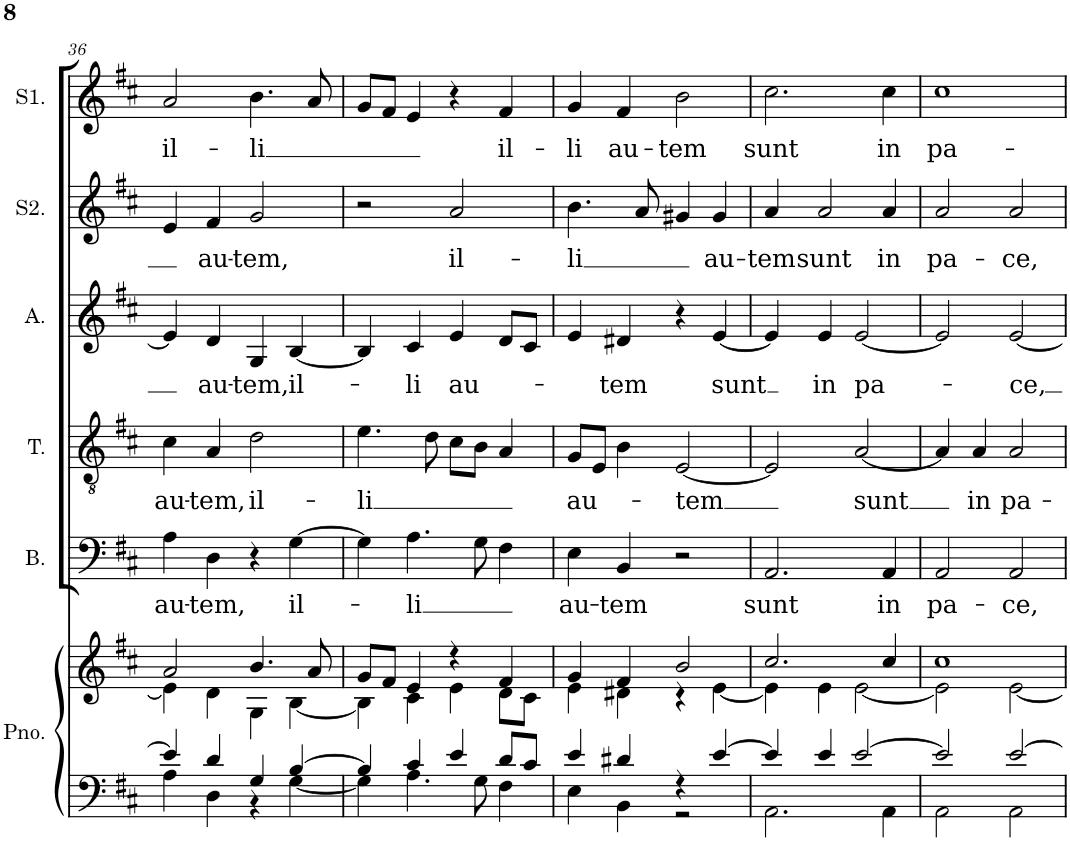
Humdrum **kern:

**kern	**kern	**kern	**text	**kern	**text	**kern	**text	**kern	**text	**kern	**text
*part6	*part6	*part5	*part5	*part4	*part4	*part3	*part3	*part2	*part2	*part1	*part1
*staff7	*staff6	*staff5	*staff5	*staff4	*staff4	*staff3	*staff3	*staff2	*staff2	*staff1	*staff1
*I"Piano	*	*I"Bass	*	*I"Tenor	*	*I"Alto	*	*I"Soprano	*	*I"Soprano1	*
*I'Pno.	*	*I'B.	*	*I'T.	*	*I'A.	*	*I'S2.	*	*I'S1.	*
!!LO:PB:g=z
*clefF4	*clefG2	*clefF4	*	*clefGv2	*	*clefG2	*	*clefG2	*	*clefG2	*
*k[f#c#]	*k[f#c#]	*k[f#c#]	*	*k[f#c#]	*	*k[f#c#]	*	*k[f#c#]	*	*k[f#c#]	*
*D:	*D:	*D:	*	*D:	*	*D:	*	*D:	*	*D:	*
*M4/4	*M4/4	*M4/4	*	*M4/4	*	*M4/4	*	*M4/4	*	*M4/4	*
*met(c)	*met(c)	*met(c)	*	*met(c)	*	*met(c)	*	*met(c)	*	*met(c)	*
=36	=36	=36	=36	=36	=36	=36	=36	=36	=36	=36	=36
*^	*^	*	*	*	*	*	*	*	*	*	*
!	!	!	!	!	!LO:LY:b	!	!LO:LY:b	!	!	!	!	!	!LO:LY:b
4e/]	4A\	2a/	4e\]	4A\	au-	4c#\	au-	4e/]	.	4e/	.	2a/	il-
!	!	!	!	!	!LO:LY:b	!	!LO:LY:b	!	!LO:LY:b	!	!LO:LY:b	!	!
4d/	4D\	.	4d\	4D\	-tem,	4A/	-tem,	4d/	au-	4f#/	au-	.	.
!	!	!	!	!	!	!	!LO:LY:b	!	!LO:LY:b	!	!LO:LY:b	!	!LO:LY:b
4G/	4r	4.b/	4G\	4r	.	2d\	il-	4G/	-tem,	2g/	-tem,	4.b\	-li
!	!	!	!	!	!LO:LY:b	!	!	!	!LO:LY:b	!	!	!	!
[4B/	[4G\	.	[4B\	[4G\	il-	.	.	[4B/	il-	.	.	.	.
.	.	8a/	.	.	.	.	.	.	.	.	.	8a/	.
=37	=37	=37	=37	=37	=37	=37	=37	=37	=37	=37	=37	=37	=37
!	!	!	!	!	!	!	!LO:LY:b	!	!	!	!	!	!
4B/]	4G\]	8g/L	4B\]	4G\]	.	4.e\	-li	4B/]	.	2r	.	8g/L	.
.	.	8f#/J	.	.	.	.	.	.	.	.	.	8f#/J	.
!	!	!	!	!	!LO:LY:b	!	!	!	!LO:LY:b	!	!	!	!
4c#/	4.A\	4e/	4c#\	4.A\	-li	.	.	4c#/	-li	.	.	4e/	.
.	.	.	.	.	.	8d\	.	.	.	.	.	.	.
!	!	!	!	!	!	!	!	!	!LO:LY:b	!	!LO:LY:b	!	!
4e/	.	4r	4e\	.	.	8c#\L	.	4e/	au-	2a/	il-	4r	.
.	8G\	.	.	8G\	.	8B\J	.	.	.	.	.	.	.
!	!	!	!	!	!	!	!	!	!	!	!	!	!LO:LY:b
8d/L	4F#\	4f#/	8d\L	4F#\	.	4A/	.	8d/L	.	.	.	4f#/	il-
8c#/J	.	.	8c#\J	.	.	.	.	8c#/J	.	.	.	.	.
=38	=38	=38	=38	=38	=38	=38	=38	=38	=38	=38	=38	=38	=38
!	!	!	!	!	!LO:LY:b	!	!LO:LY:b	!	!	!	!LO:LY:b	!	!LO:LY:b
4e/	4E\	4g/	4e\	4E\	au-	8G/L	au-	4e/	.	4.b\	-li	4g/	-li
.	.	.	.	.	.	8E/J	.	.	.	.	.	.	.
!	!	!	!	!	!LO:LY:b	!	!	!	!LO:LY:b	!	!	!	!LO:LY:b
4d#X/	4BB\	4f#/	4d#X\	4BB/	-tem	4B\	.	4d#X/	-tem	.	.	4f#/	au-
.	.	.	.	.	.	.	.	.	.	8a/	.	.	.
!	!	!	!	!	!	!	!LO:LY:b	!	!	!	!	!	!LO:LY:b
4r	2r	2b/	4r	2r	.	[2E/	-tem	4r	.	4g#X/	.	2b\	-tem
!	!	!	!	!	!	!	!	!	!LO:LY:b	!	!LO:LY:b	!	!
[4e/	.	.	[4e\	.	.	.	.	[4e/	sunt	4g#/	au-	.	.
=39	=39	=39	=39	=39	=39	=39	=39	=39	=39	=39	=39	=39	=39
!	!	!	!	!	!LO:LY:b	!	!	!	!	!	!LO:LY:b	!	!LO:LY:b
4e/]	2.AA\	2.cc#/	4e\]	2.AA/	sunt	2E/]	.	4e/]	.	4a/	-tem	2.cc#\	sunt
!	!	!	!	!	!	!	!	!	!LO:LY:b	!	!LO:LY:b	!	!
4e/	.	.	4e\	.	.	.	.	4e/	in	2a/	sunt	.	.
!	!	!	!	!	!	!	!LO:LY:b	!	!LO:LY:b	!	!	!	!
[2e/	.	.	[2e\	.	.	[2A/	sunt	[2e/	pa-	.	.	.	.
!	!	!	!	!	!LO:LY:b	!	!	!	!	!	!LO:LY:b	!	!LO:LY:b
.	4AA\	4cc#/	.	4AA/	in	.	.	.	.	4a/	in	4cc#\	in
=40	=40	=40	=40	=40	=40	=40	=40	=40	=40	=40	=40	=40	=40
!	!	!	!	!	!LO:LY:b	!	!	!	!	!	!LO:LY:b	!	!LO:LY:b
2e/]	2AA\	1cc#	2e\]	2AA/	pa-	4A/]	.	2e/]	.	2a/	pa-	1cc#	pa-
!	!	!	!	!	!	!	!LO:LY:b	!	!	!	!	!	!
.	.	.	.	.	.	4A/	in	.	.	.	.	.	.
!	!	!	!	!	!LO:LY:b	!	!LO:LY:b	!	!LO:LY:b	!	!LO:LY:b	!	!
[2e/	2AA\	.	[2e\	2AA/	-ce,	2A/	pa-	[2e/	-ce,	2a/	-ce,	.	.
*v	*v	*	*	*	*	*	*	*	*	*	*	*	*
*	*v	*v	*	*	*	*	*	*	*	*	*	*
=	=	=	=	=	=	=	=	=	=	=	=
*-	*-	*-	*-	*-	*-	*-	*-	*-	*-	*-	*-
